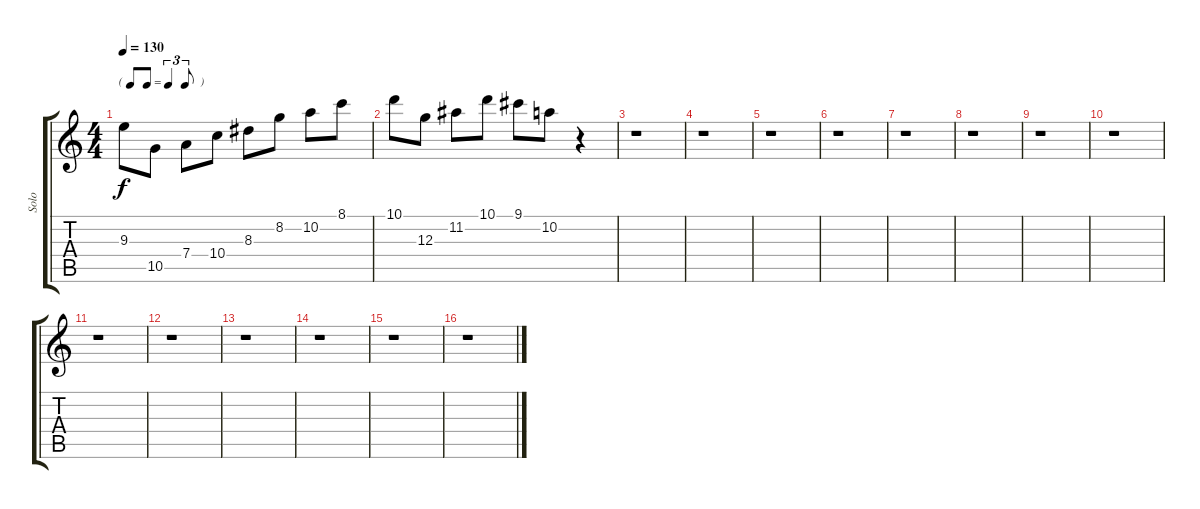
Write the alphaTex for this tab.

\track ("Solo" "Solo") {instrument electricguitarjazz}
\staff {score tabs}
\tuning (E4 B3 G3 D3 A2 E2) {hide}
\ts (4 4)
\tf triplet8th
\tempo 130
\clef g2
\ks c
9.3.8{dy f} 10.5.8 7.4.8 10.4.8 8.3.8 8.2.8 10.2.8 8.1.8 |
10.1.8 12.3.8 11.2.8 10.1.8 9.1.8 10.2.8 r.4 |
r.1 |
r.1 |
r.1 |
r.1 |
r.1 |
r.1 |
r.1 |
r.1 |
r.1 |
r.1 |
r.1 |
r.1 |
r.1 |
r.1
